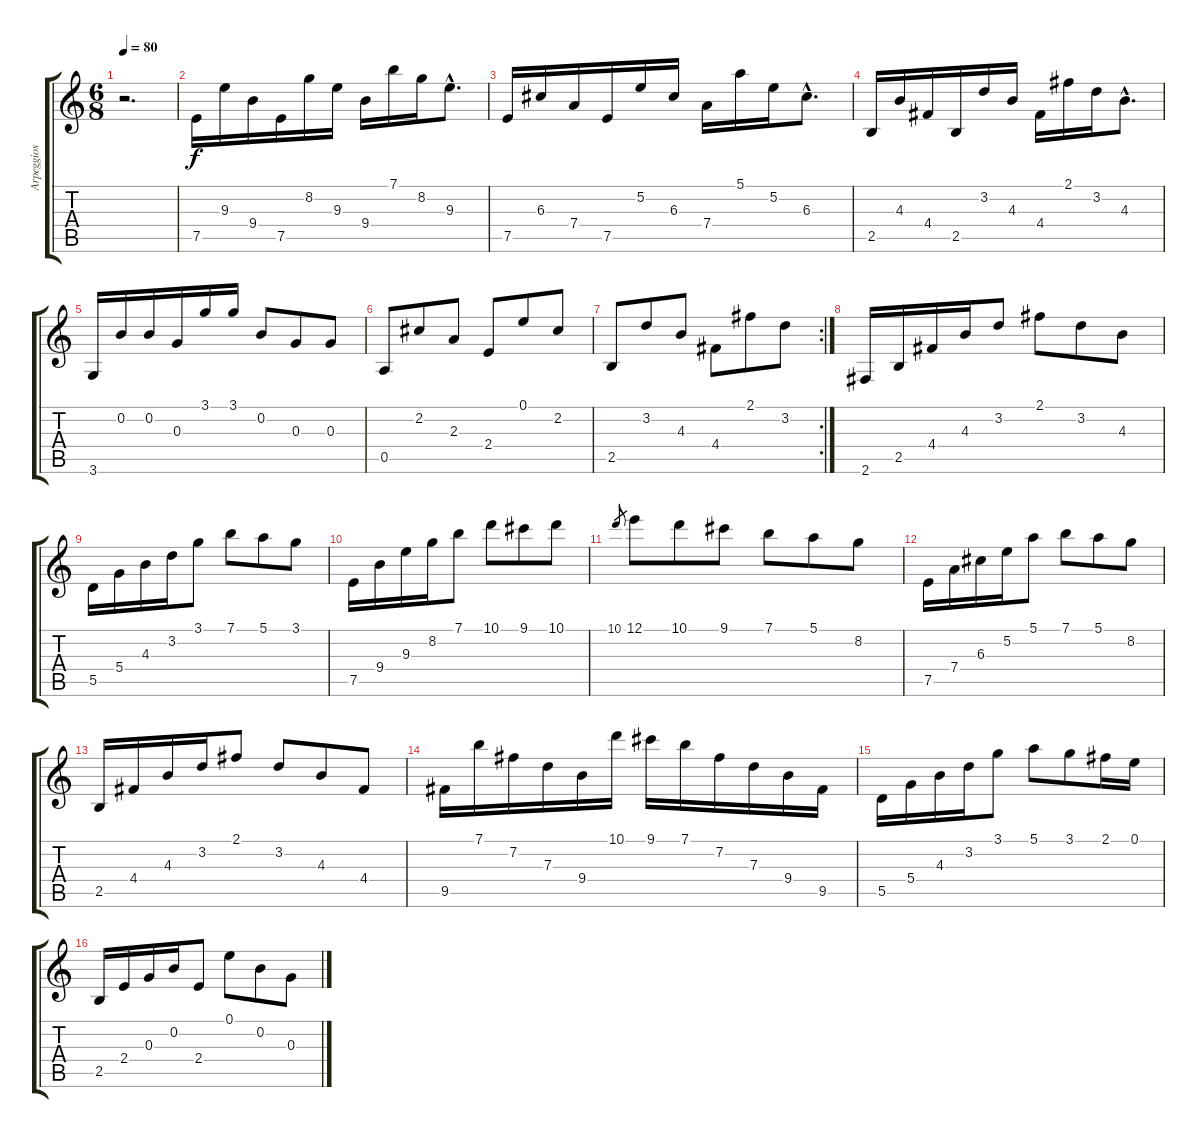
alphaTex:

\track ("Arpeggios" "Arpeggios") {instrument acousticguitarnylon}
\staff {score tabs}
\tuning (E4 B3 G3 D3 A2 E2) {hide}
\ts (6 8)
\tempo 80
\clef g2
\ks c
r.2{d dy f} |
7.5.16 9.3.16 9.4.16 7.5.16 8.2.16 9.3.16 9.4.16 7.1.16 8.2.16 9.3{hac}.8{d} |
7.5.16 6.3.16 7.4.16 7.5.16 5.2.16 6.3.16 7.4.16 5.1.16 5.2.16 6.3{hac}.8{d} |
2.5.16 4.3.16 4.4.16 2.5.16 3.2.16 4.3.16 4.4.16 2.1.16 3.2.16 4.3{hac}.8{d} |
3.6.16 0.2.16 0.2.16 0.3.16 3.1.16 3.1.16 0.2.8 0.3.8 0.3.8 |
0.5.8 2.2.8 2.3.8 2.4.8 0.1.8 2.2.8 |
\rc 2
2.5.8 3.2.8 4.3.8 4.4.8 2.1.8 3.2.8 |
2.6.16 2.5.16 4.4.16 4.3.16 3.2.8 2.1.8 3.2.8 4.3.8 |
5.5.16 5.4.16 4.3.16 3.2.16 3.1.8 7.1.8 5.1.8 3.1.8 |
7.5.16 9.4.16 9.3.16 8.2.16 7.1.8 10.1.8 9.1.8 10.1.8 |
10.1.8{gr} 12.1.8 10.1.8 9.1.8 7.1.8 5.1.8 8.2.8 |
7.5.16 7.4.16 6.3.16 5.2.16 5.1.8 7.1.8 5.1.8 8.2.8 |
2.5.16 4.4.16 4.3.16 3.2.16 2.1.8 3.2.8 4.3.8 4.4.8 |
9.5.16 7.1.16 7.2.16 7.3.16 9.4.16 10.1.16 9.1.16 7.1.16 7.2.16 7.3.16 9.4.16 9.5.16 |
5.5.16 5.4.16 4.3.16 3.2.16 3.1.8 5.1.8 3.1.8 2.1.16 0.1.16 |
2.5.16 2.4.16 0.3.16 0.2.16 2.4.8 0.1.8 0.2.8 0.3.8
